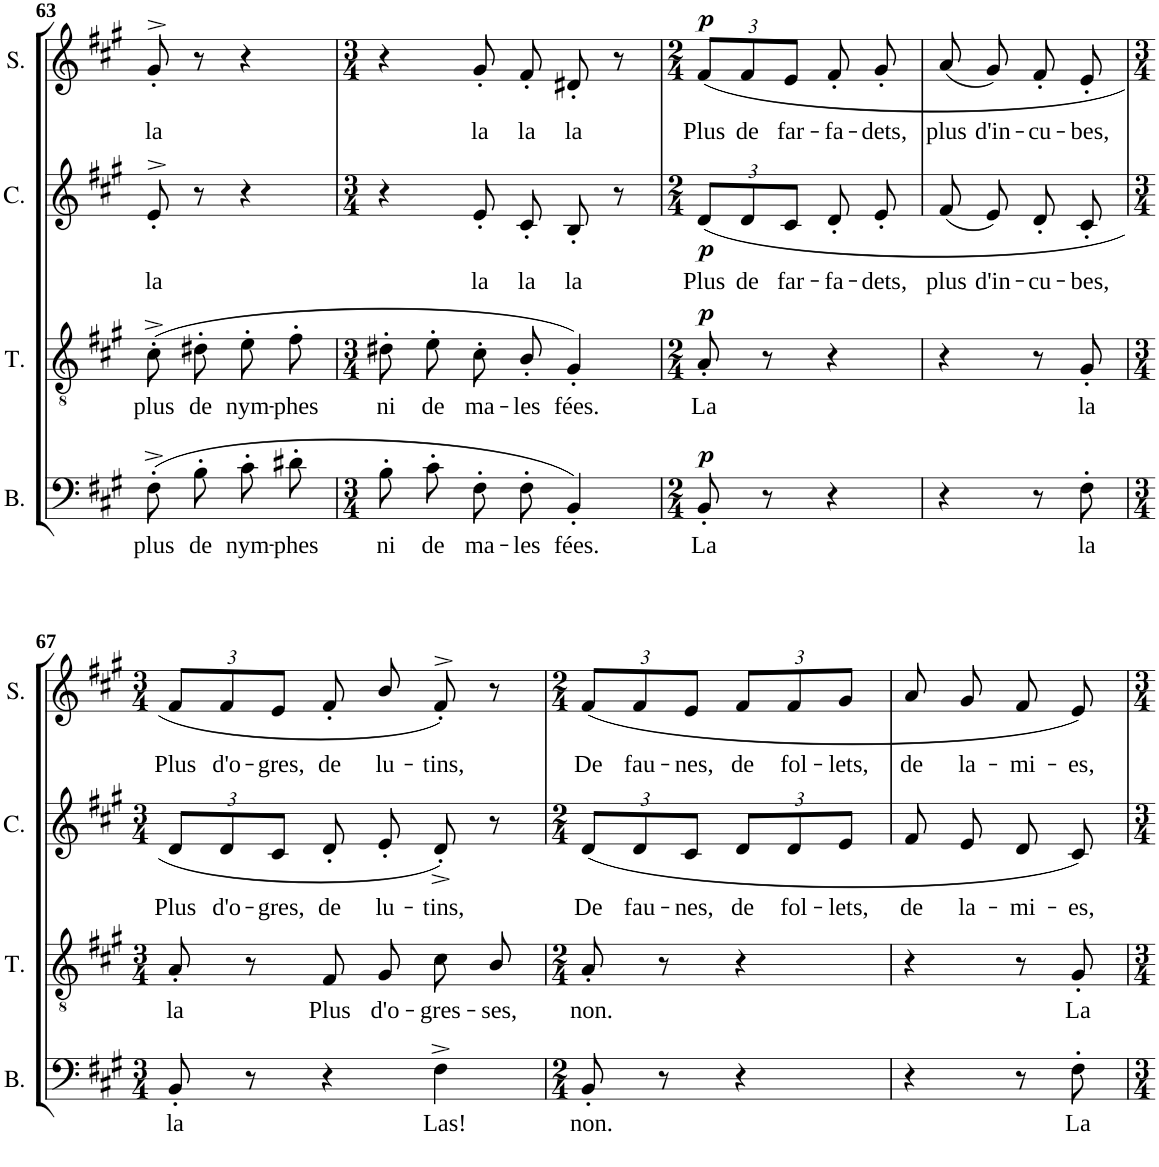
**kern	**text	**dynam	**kern	**text	**dynam	**kern	**text	**dynam	**kern	**text	**dynam
*part4	*part4	*part4	*part3	*part3	*part3	*part2	*part2	*part2	*part1	*part1	*part1
*staff4	*staff4	*staff4	*staff3	*staff3	*staff3	*staff2	*staff2	*staff2	*staff1	*staff1	*staff1
*I"Basses	*	*	*I"Tenors	*	*	*I"Contraltos	*	*	*I"Sopranos	*	*
*I'B.	*	*	*I'T.	*	*	*I'C.	*	*	*I'S.	*	*
!!LO:PB:g=z
*clefF4	*	*	*clefGv2	*	*	*clefG2	*	*	*clefG2	*	*
*	*	*	*Trd7c12	*	*	*	*	*	*	*	*
*k[f#c#g#]	*	*	*k[f#c#g#]	*	*	*k[f#c#g#]	*	*	*k[f#c#g#]	*	*
*A:	*	*	*A:	*	*	*A:	*	*	*A:	*	*
*M2/4	*	*	*M2/4	*	*	*M2/4	*	*	*M2/4	*	*
=63	=63	=63	=63	=63	=63	=63	=63	=63	=63	=63	=63
!	!LO:LY:b	!	!	!LO:LY:b	!	!	!LO:LY:b	!	!	!LO:LY:b	!
(8F#'^\L	plus	.	(8c#'^\L	plus	.	8e'^>/	la	.	8g#'^>/	la	.
!	!LO:LY:b	!	!	!LO:LY:b	!	!	!	!	!	!	!
8B'\J	de	.	8d#X'\J	de	.	8r	.	.	8r	.	.
!	!LO:LY:b	!	!	!LO:LY:b	!	!	!	!	!	!	!
8c#'\L	nym-	.	8e'\L	nym-	.	4r	.	.	4r	.	.
!	!LO:LY:b	!	!	!LO:LY:b	!	!	!	!	!	!	!
8d#X'\J	-phes	.	8f#'\J	-phes	.	.	.	.	.	.	.
=64	=64	=64	=64	=64	=64	=64	=64	=64	=64	=64	=64
*M3/4	*	*	*M3/4	*	*	*M3/4	*	*	*M3/4	*	*
!	!LO:LY:b	!	!	!LO:LY:b	!	!	!	!	!	!	!
8B'\L	ni	.	8d#X'\L	ni	.	4r	.	.	4r	.	.
!	!LO:LY:b	!	!	!LO:LY:b	!	!	!	!	!	!	!
8c#'\J	de	.	8e'\J	de	.	.	.	.	.	.	.
!	!LO:LY:b	!	!	!LO:LY:b	!	!	!LO:LY:b	!	!	!LO:LY:b	!
8F#'\L	ma-	.	8c#'\L	ma-	.	8e'/	la	.	8g#'/	la	.
!	!LO:LY:b	!	!	!LO:LY:b	!	!	!LO:LY:b	!	!	!LO:LY:b	!
8F#'\J	-les	.	8B'\J	-les	.	8c#'/	la	.	8f#'/	la	.
!	!LO:LY:b	!	!	!LO:LY:b	!	!	!LO:LY:b	!	!	!LO:LY:b	!
4BB'/)	fées.	.	4G#'/)	fées.	.	8B'/	la	.	8d#X'/	la	.
.	.	.	.	.	.	8r	.	.	8r	.	.
=65	=65	=65	=65	=65	=65	=65	=65	=65	=65	=65	=65
*M2/4	*	*	*M2/4	*	*	*M2/4	*	*	*M2/4	*	*
!	!LO:LY:b	!	!	!LO:LY:b	!	!	!	!	!	!	!
*	*	*	*	*	*	*Xbrackettup	*	*	*	*	*
!	!	!	!	!	!	!	!LO:LY:b	!	!	!	!
*	*	*	*	*	*	*	*	*	*Xbrackettup	*	*
!	!	!LO:DY:a	!	!	!LO:DY:a	!	!	!LO:DY:b	!	!LO:LY:b	!LO:DY:a
8BB'/	La	p	8A'/	La	p	(12d/L	Plus	p	(12f#/L	Plus	p
!	!	!	!	!	!	!	!LO:LY:b	!	!	!LO:LY:b	!
.	.	.	.	.	.	12d/	de	.	12f#/	de	.
8r	.	.	8r	.	.	.	.	.	.	.	.
!	!	!	!	!	!	!	!LO:LY:b	!	!	!LO:LY:b	!
.	.	.	.	.	.	12c#/J	far-	.	12e/J	far-	.
!	!	!	!	!	!	!	!LO:LY:b	!	!	!LO:LY:b	!
4r	.	.	4r	.	.	8d'/	-fa-	.	8f#'/	-fa-	.
!	!	!	!	!	!	!	!LO:LY:b	!	!	!LO:LY:b	!
.	.	.	.	.	.	8e'/	-dets,	.	8g#'/	-dets,	.
=66	=66	=66	=66	=66	=66	=66	=66	=66	=66	=66	=66
!	!	!	!	!	!	!	!LO:LY:b	!	!	!LO:LY:b	!
4r	.	.	4r	.	.	(8f#/	plus	.	(8a/	plus	.
!	!	!	!	!	!	!	!LO:LY:b	!	!	!LO:LY:b	!
.	.	.	.	.	.	8e/)	d'in-	.	8g#/)	d'in-	.
!	!	!	!	!	!	!	!LO:LY:b	!	!	!LO:LY:b	!
8r	.	.	8r	.	.	8d'/	-cu-	.	8f#'/	-cu-	.
!	!LO:LY:b	!	!	!LO:LY:b	!	!	!LO:LY:b	!	!	!LO:LY:b	!
8F#'\	la	.	8G#'/	la	.	8c#'/	-bes,	.	8e'/	-bes,	.
!!LO:LB:g=z
=67	=67	=67	=67	=67	=67	=67	=67	=67	=67	=67	=67
*M3/4	*	*	*M3/4	*	*	*M3/4	*	*	*M3/4	*	*
!	!LO:LY:b	!	!	!LO:LY:b	!	!	!LO:LY:b	!	!	!LO:LY:b	!
8BB'/	la	.	8A'/	la	.	12d/L	Plus	.	12f#/L	Plus	.
!	!	!	!	!	!	!	!LO:LY:b	!	!	!LO:LY:b	!
.	.	.	.	.	.	12d/	d'o-	.	12f#/	d'o-	.
8r	.	.	8r	.	.	.	.	.	.	.	.
!	!	!	!	!	!	!	!LO:LY:b	!	!	!LO:LY:b	!
.	.	.	.	.	.	12c#/J	-gres,	.	12e/J	-gres,	.
!	!	!	!	!LO:LY:b	!	!	!LO:LY:b	!	!	!LO:LY:b	!
4r	.	.	8F#/L	Plus	.	8d'/	de	.	8f#'/	de	.
!	!	!	!	!LO:LY:b	!	!	!LO:LY:b	!	!	!LO:LY:b	!
.	.	.	8G#/J	d'o-	.	8e'/	lu-	.	8b/	lu-	.
!	!LO:LY:b	!	!	!LO:LY:b	!	!	!LO:LY:b	!	!	!LO:LY:b	!
4F#^\	Las!	.	8c#\L	-gres-	.	8d'^/)	-tins,	.	8f#'^>/)	-tins,	.
!	!	!	!	!LO:LY:b	!	!	!	!	!	!	!
.	.	.	8B\J	-ses,	.	8r	.	.	8r	.	.
=68	=68	=68	=68	=68	=68	=68	=68	=68	=68	=68	=68
*M2/4	*	*	*M2/4	*	*	*M2/4	*	*	*M2/4	*	*
!	!LO:LY:b	!	!	!LO:LY:b	!	!	!LO:LY:b	!	!	!LO:LY:b	!
8BB'/	non.	.	8A'/	non.	.	(12d/L	De	.	(12f#/L	De	.
!	!	!	!	!	!	!	!LO:LY:b	!	!	!LO:LY:b	!
.	.	.	.	.	.	12d/	fau-	.	12f#/	fau-	.
8r	.	.	8r	.	.	.	.	.	.	.	.
!	!	!	!	!	!	!	!LO:LY:b	!	!	!LO:LY:b	!
.	.	.	.	.	.	12c#/J	-nes,	.	12e/J	-nes,	.
!	!	!	!	!	!	!	!LO:LY:b	!	!	!LO:LY:b	!
4r	.	.	4r	.	.	12d/L	de	.	12f#/L	de	.
!	!	!	!	!	!	!	!LO:LY:b	!	!	!LO:LY:b	!
.	.	.	.	.	.	12d/	fol-	.	12f#/	fol-	.
!	!	!	!	!	!	!	!LO:LY:b	!	!	!LO:LY:b	!
.	.	.	.	.	.	12e/J	-lets,	.	12g#/J	-lets,	.
=69	=69	=69	=69	=69	=69	=69	=69	=69	=69	=69	=69
!	!	!	!	!	!	!	!LO:LY:b	!	!	!LO:LY:b	!
4r	.	.	4r	.	.	8f#/	de	.	8a/	de	.
!	!	!	!	!	!	!	!LO:LY:b	!	!	!LO:LY:b	!
.	.	.	.	.	.	8e/	la-	.	8g#/	la-	.
!	!	!	!	!	!	!	!LO:LY:b	!	!	!LO:LY:b	!
8r	.	.	8r	.	.	8d/	-mi-	.	8f#/	-mi-	.
!	!LO:LY:b	!	!	!LO:LY:b	!	!	!LO:LY:b	!	!	!LO:LY:b	!
8F#'\	La	.	8G#'/	La	.	8c#/)	-es,	.	8e/)	-es,	.
=	=	=	=	=	=	=	=	=	=	=	=
*-	*-	*-	*-	*-	*-	*-	*-	*-	*-	*-	*-
